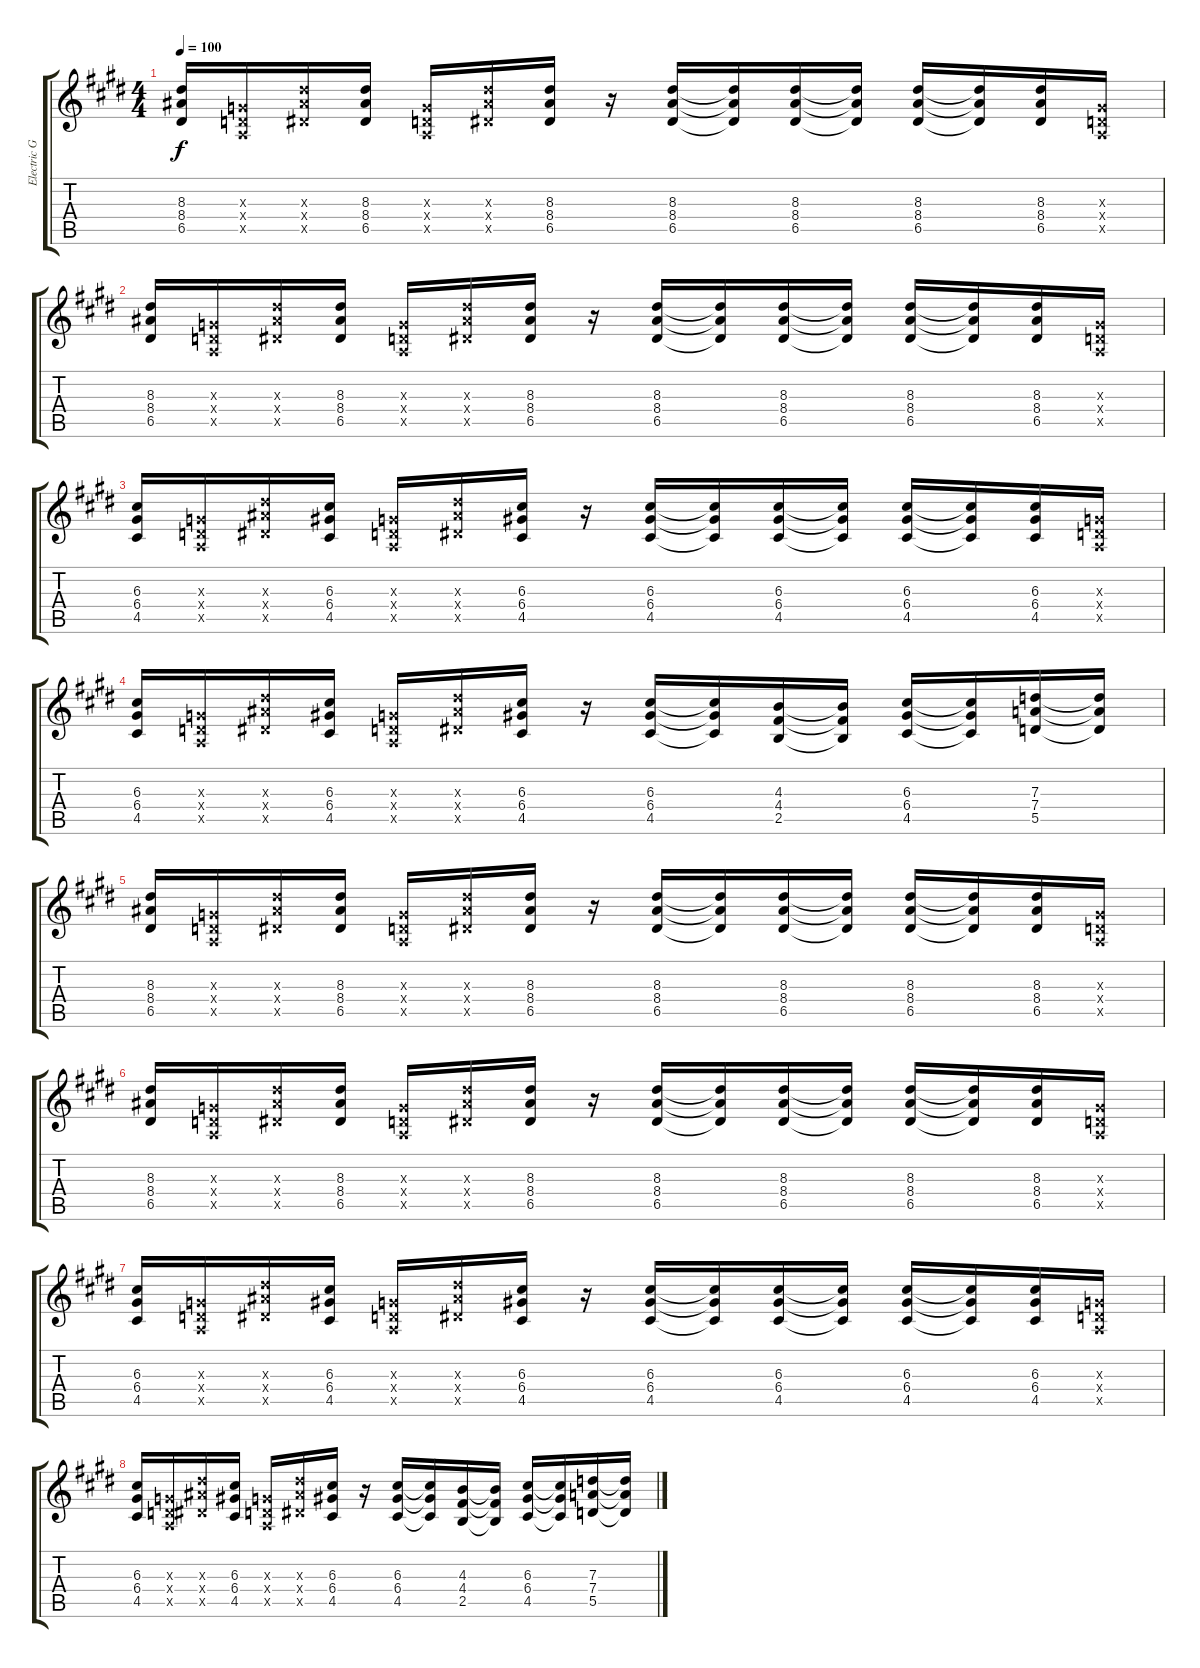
\track ("Electric Guitar" "Electric G") {instrument overdrivenguitar}
\staff {score tabs}
\tuning (E4 B3 G3 D3 A2 E2) {hide}
\ts (4 4)
\tempo 100
\clef g2
\ks e
(8.3 8.4 6.5).16{dy f} (0.3{x} 0.4{x} 0.5{x}).16 (8.3{x} 8.4{x} 6.5{x}).16 (8.3 8.4 6.5).16 (0.3{x} 0.4{x} 0.5{x}).16 (8.3{x} 8.4{x} 6.5{x}).16 (8.3 8.4 6.5).16 r.16 (8.3 8.4 6.5).16 (8.3{t} 8.4{t} 6.5{t}).16 (8.3 8.4 6.5).16 (8.3{t} 8.4{t} 6.5{t}).16 (8.3 8.4 6.5).16 (8.3{t} 8.4{t} 6.5{t}).16 (8.3 8.4 6.5).16 (0.3{x} 0.4{x} 0.5{x}).16 |
(8.3 8.4 6.5).16 (0.3{x} 0.4{x} 0.5{x}).16 (8.3{x} 8.4{x} 6.5{x}).16 (8.3 8.4 6.5).16 (0.3{x} 0.4{x} 0.5{x}).16 (8.3{x} 8.4{x} 6.5{x}).16 (8.3 8.4 6.5).16 r.16 (8.3 8.4 6.5).16 (8.3{t} 8.4{t} 6.5{t}).16 (8.3 8.4 6.5).16 (8.3{t} 8.4{t} 6.5{t}).16 (8.3 8.4 6.5).16 (8.3{t} 8.4{t} 6.5{t}).16 (8.3 8.4 6.5).16 (0.3{x} 0.4{x} 0.5{x}).16 |
(6.3 6.4 4.5).16 (0.3{x} 0.4{x} 0.5{x}).16 (8.3{x} 8.4{x} 6.5{x}).16 (6.3 6.4 4.5).16 (0.3{x} 0.4{x} 0.5{x}).16 (8.3{x} 8.4{x} 6.5{x}).16 (6.3 6.4 4.5).16 r.16 (6.3 6.4 4.5).16 (6.3{t} 6.4{t} 4.5{t}).16 (6.3 6.4 4.5).16 (6.3{t} 6.4{t} 4.5{t}).16 (6.3 6.4 4.5).16 (6.3{t} 6.4{t} 4.5{t}).16 (6.3 6.4 4.5).16 (0.3{x} 0.4{x} 0.5{x}).16 |
(6.3 6.4 4.5).16 (0.3{x} 0.4{x} 0.5{x}).16 (8.3{x} 8.4{x} 6.5{x}).16 (6.3 6.4 4.5).16 (0.3{x} 0.4{x} 0.5{x}).16 (8.3{x} 8.4{x} 6.5{x}).16 (6.3 6.4 4.5).16 r.16 (6.3 6.4 4.5).16 (6.3{t} 6.4{t} 4.5{t}).16 (4.3 4.4 2.5).16 (4.3{t} 4.4{t} 2.5{t}).16 (6.3 6.4 4.5).16 (6.3{t} 6.4{t} 4.5{t}).16 (7.3 7.4 5.5).16 (7.3{t} 7.4{t} 5.5{t}).16 |
(8.3 8.4 6.5).16 (0.3{x} 0.4{x} 0.5{x}).16 (8.3{x} 8.4{x} 6.5{x}).16 (8.3 8.4 6.5).16 (0.3{x} 0.4{x} 0.5{x}).16 (8.3{x} 8.4{x} 6.5{x}).16 (8.3 8.4 6.5).16 r.16 (8.3 8.4 6.5).16 (8.3{t} 8.4{t} 6.5{t}).16 (8.3 8.4 6.5).16 (8.3{t} 8.4{t} 6.5{t}).16 (8.3 8.4 6.5).16 (8.3{t} 8.4{t} 6.5{t}).16 (8.3 8.4 6.5).16 (0.3{x} 0.4{x} 0.5{x}).16 |
(8.3 8.4 6.5).16 (0.3{x} 0.4{x} 0.5{x}).16 (8.3{x} 8.4{x} 6.5{x}).16 (8.3 8.4 6.5).16 (0.3{x} 0.4{x} 0.5{x}).16 (8.3{x} 8.4{x} 6.5{x}).16 (8.3 8.4 6.5).16 r.16 (8.3 8.4 6.5).16 (8.3{t} 8.4{t} 6.5{t}).16 (8.3 8.4 6.5).16 (8.3{t} 8.4{t} 6.5{t}).16 (8.3 8.4 6.5).16 (8.3{t} 8.4{t} 6.5{t}).16 (8.3 8.4 6.5).16 (0.3{x} 0.4{x} 0.5{x}).16 |
(6.3 6.4 4.5).16 (0.3{x} 0.4{x} 0.5{x}).16 (8.3{x} 8.4{x} 6.5{x}).16 (6.3 6.4 4.5).16 (0.3{x} 0.4{x} 0.5{x}).16 (8.3{x} 8.4{x} 6.5{x}).16 (6.3 6.4 4.5).16 r.16 (6.3 6.4 4.5).16 (6.3{t} 6.4{t} 4.5{t}).16 (6.3 6.4 4.5).16 (6.3{t} 6.4{t} 4.5{t}).16 (6.3 6.4 4.5).16 (6.3{t} 6.4{t} 4.5{t}).16 (6.3 6.4 4.5).16 (0.3{x} 0.4{x} 0.5{x}).16 |
(6.3 6.4 4.5).16 (0.3{x} 0.4{x} 0.5{x}).16 (8.3{x} 8.4{x} 6.5{x}).16 (6.3 6.4 4.5).16 (0.3{x} 0.4{x} 0.5{x}).16 (8.3{x} 8.4{x} 6.5{x}).16 (6.3 6.4 4.5).16 r.16 (6.3 6.4 4.5).16 (6.3{t} 6.4{t} 4.5{t}).16 (4.3 4.4 2.5).16 (4.3{t} 4.4{t} 2.5{t}).16 (6.3 6.4 4.5).16 (6.3{t} 6.4{t} 4.5{t}).16 (7.3 7.4 5.5).16 (7.3{t} 7.4{t} 5.5{t}).16
